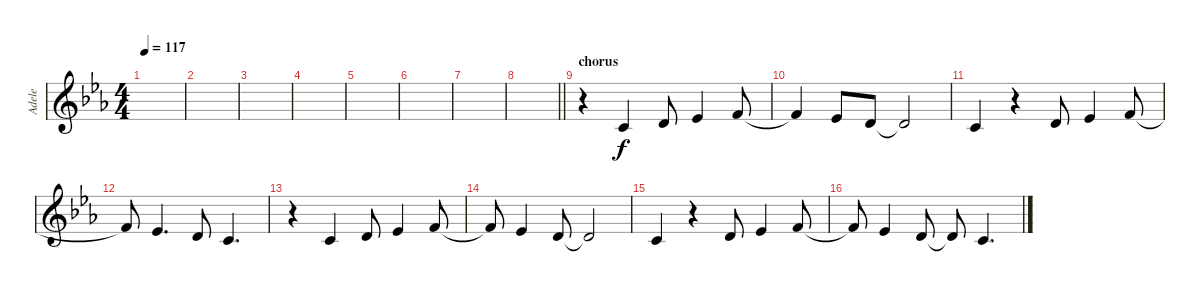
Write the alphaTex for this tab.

\track ("Adele" "Adele") {instrument synthvoice}
\staff {score}
\tuning (E5 B4 G4 D4 A3 E3) {hide}
\ts (4 4)
\tempo 117
\clef g2
\ks cminor
|
|
|
|
|
|
|
\barLineRight lightlight
|
\section ("" "chorus")
r.4 3.5.4 0.4.8 1.4.4 3.4.8 |
3.4{t}.4 1.4.8 0.4.8 0.4{t}.2 |
3.5.4 r.4 0.4.8 1.4.4 3.4.8 |
3.4{t}.8 1.4.4{d} 0.4.8 3.5.4{d} |
r.4 3.5.4 0.4.8 1.4.4 3.4.8 |
3.4{t}.8 1.4.4 0.4.8 0.4{t}.2 |
3.5.4 r.4 0.4.8 1.4.4 3.4.8 |
3.4{t}.8 1.4.4 0.4.8 0.4{t}.8 3.5.4{d}
